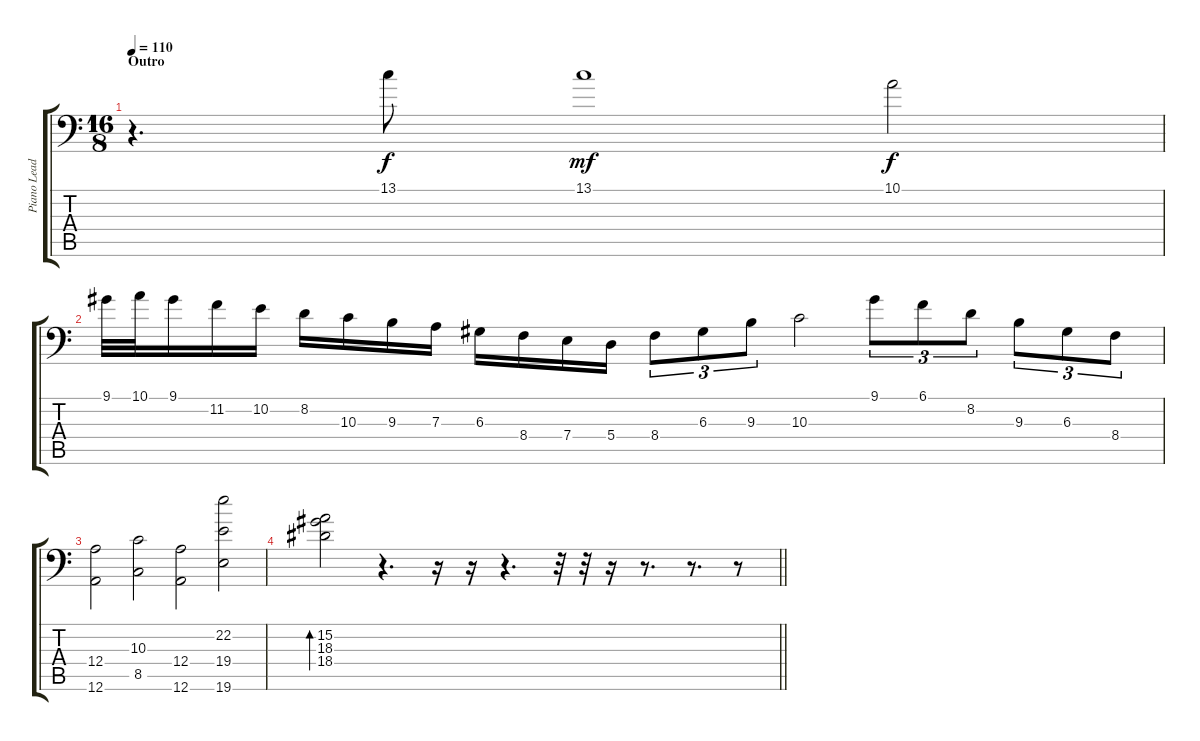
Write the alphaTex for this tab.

\track ("Piano Lead" "Piano Lead") {instrument acousticgrandpiano}
\staff {score tabs}
\tuning (B3 Gb3 D3 A2 E2 A1) {hide}
\ts (16 8)
\section ("" "Outro")
\tempo 110
\clef f4
\ks c
r.4{d dy f} 13.1.8 13.1.1{dy mf} 10.1.2{dy f} |
9.1.32 10.1.32 9.1.16 11.2.16 10.2.16 8.2.16 10.3.16 9.3.16 7.3.16 6.3.16 8.4.16 7.4.16 5.4.16 8.4.8{tu (3 2)} 6.3.8{tu (3 2)} 9.3.8{tu (3 2)} 10.3.2 9.1.8{tu (3 2)} 6.1.8{tu (3 2)} 8.2.8{tu (3 2)} 9.3.8{tu (3 2)} 6.3.8{tu (3 2)} 8.4.8{tu (3 2)} |
(12.4 12.6).2 (10.3 8.5).2 (12.4 12.6).2 (22.2 19.4 19.6).2 |
\barLineRight lightlight
(15.2 18.3 18.4).2{bd 120} r.4{d} r.16 r.16 r.4{d} r.32 r.32 r.16 r.8{d} r.8{d} r.8
